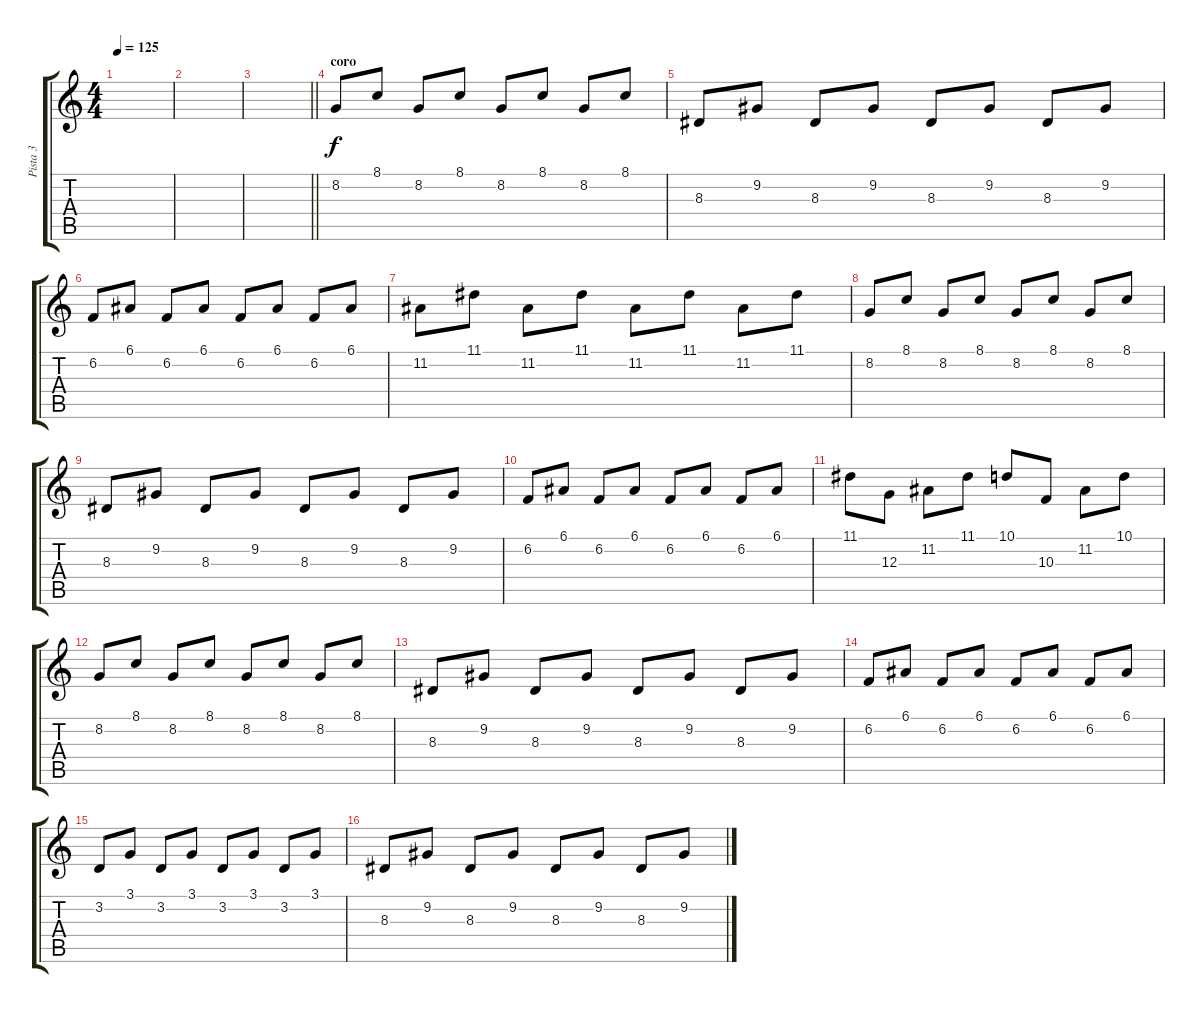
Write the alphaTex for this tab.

\track ("Pista 3" "Pista 3") {instrument pad1newage}
\staff {score tabs}
\tuning (E4 B3 G3 D3 A2 E2) {hide}
\ts (4 4)
\tempo 125
\clef g2
\ks c
|
|
\barLineRight lightlight
|
\section ("" "coro")
8.2.8{volume 11} 8.1.8 8.2.8 8.1.8 8.2.8 8.1.8 8.2.8 8.1.8 |
8.3.8 9.2.8 8.3.8 9.2.8 8.3.8 9.2.8 8.3.8 9.2.8 |
6.2.8 6.1.8 6.2.8 6.1.8 6.2.8 6.1.8 6.2.8 6.1.8 |
11.2.8 11.1.8 11.2.8 11.1.8 11.2.8 11.1.8 11.2.8 11.1.8 |
8.2.8 8.1.8 8.2.8 8.1.8 8.2.8 8.1.8 8.2.8 8.1.8 |
8.3.8 9.2.8 8.3.8 9.2.8 8.3.8 9.2.8 8.3.8 9.2.8 |
6.2.8 6.1.8 6.2.8 6.1.8 6.2.8 6.1.8 6.2.8 6.1.8 |
11.1.8{volume 14} 12.3.8 11.2.8 11.1.8 10.1.8 10.3.8 11.2.8 10.1.8 |
8.2.8{volume 11} 8.1.8 8.2.8 8.1.8 8.2.8 8.1.8 8.2.8 8.1.8 |
8.3.8 9.2.8 8.3.8 9.2.8 8.3.8 9.2.8 8.3.8 9.2.8 |
6.2.8 6.1.8 6.2.8 6.1.8 6.2.8 6.1.8 6.2.8 6.1.8 |
3.2.8 3.1.8 3.2.8 3.1.8 3.2.8 3.1.8 3.2.8 3.1.8 |
8.3.8 9.2.8 8.3.8 9.2.8 8.3.8 9.2.8 8.3.8 9.2.8
